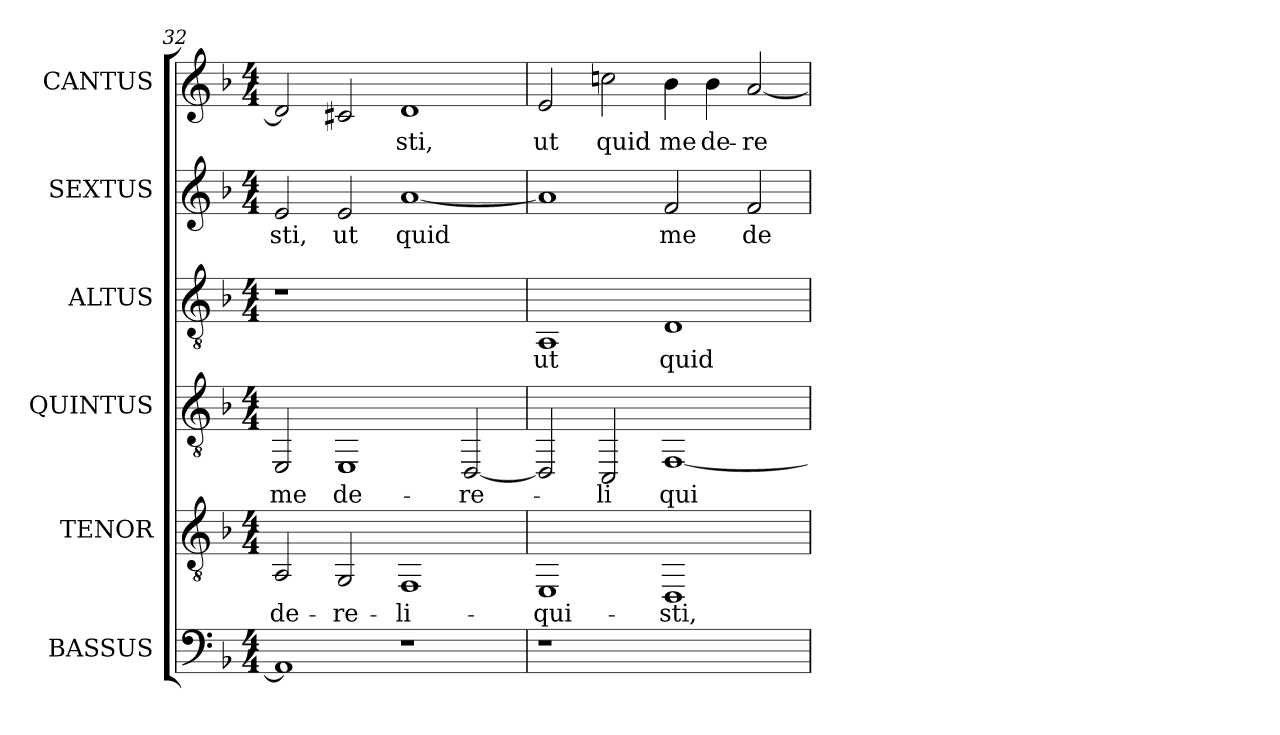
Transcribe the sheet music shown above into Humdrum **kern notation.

**kern	**kern	**text	**kern	**text	**kern	**text	**kern	**text	**kern	**text
*part6	*part5	*part5	*part4	*part4	*part3	*part3	*part2	*part2	*part1	*part1
*staff6	*staff5	*staff5	*staff4	*staff4	*staff3	*staff3	*staff2	*staff2	*staff1	*staff1
*I"BASSUS	*I"TENOR	*	*I"QUINTUS	*	*I"ALTUS	*	*I"SEXTUS	*	*I"CANTUS	*
*I'B.	*I'T.	*	*I'Q.	*	*I'A.	*	*I'S.	*	*I'C.	*
*clefF4	*clefGv2	*	*clefGv2	*	*clefGv2	*	*clefG2	*	*clefG2	*
*k[b-]	*k[b-]	*	*k[b-]	*	*k[b-]	*	*k[b-]	*	*k[b-]	*
*d:	*d:	*	*d:	*	*d:	*	*d:	*	*d:	*
*M4/4	*M4/4	*	*M4/4	*	*M4/4	*	*M4/4	*	*M4/4	*
=32	=32	=32	=32	=32	=32	=32	=32	=32	=32	=32
!	!	!LO:LY:b:color=#000000	!	!	!	!	!	!	!	!
!	!	!	!	!LO:LY:b:color=#000000	!LO:N:vis=1	!	!	!	!	!
!	!	!	!	!	!	!	!	!LO:LY:b:color=#000000	!	!
1AAi]	2AAi/	de-	2EEi/	me	1r	.	2ei/	-sti,	2di/]	.
!	!	!LO:LY:b:color=#000000	!	!	!	!	!	!	!	!
!	!	!	!	!LO:LY:b:color=#000000	!	!	!	!	!	!
!	!	!	!	!	!	!	!	!LO:LY:b:color=#000000	!	!
.	2GGi/	-re-	1EEi	de-	.	.	2ei/	ut	2c#Xi/	.
!	!	!LO:LY:b:color=#000000	!	!	!	!	!	!	!	!
!	!	!	!	!	!	!	!	!LO:LY:b:color=#000000	!	!
!	!	!	!	!	!	!	!	!	!	!LO:LY:b:color=#000000
1r	1FFi	-li-	.	.	1ryy	.	[<1ai	quid	1di	-sti,
!	!	!	!	!LO:LY:b:color=#000000	!	!	!	!	!	!
.	.	.	[<2DDi/	-re-	.	.	.	.	.	.
=33	=33	=33	=33	=33	=33	=33	=33	=33	=33	=33
!LO:N:vis=1	!	!	!	!	!	!	!	!	!	!
!	!	!LO:LY:b:color=#000000	!	!	!	!	!	!	!	!
!	!	!	!	!	!	!LO:LY:b:color=#000000	!	!	!	!
!	!	!	!	!	!	!	!	!	!	!LO:LY:b:color=#000000
1r	1EEi	-qui-	2DDi/]	.	1AAi	ut	1ai]	.	2ei/	ut
!	!	!	!	!LO:LY:b:color=#000000	!	!	!	!	!	!
!	!	!	!	!	!	!	!	!	!	!LO:LY:b:color=#000000
.	.	.	2CCi/	-li	.	.	.	.	2ccni\	quid
!	!	!LO:LY:b:color=#000000	!	!	!	!	!	!	!	!
!	!	!	!	!LO:LY:b:color=#000000	!	!	!	!	!	!
!	!	!	!	!	!	!LO:LY:b:color=#000000	!	!	!	!
!	!	!	!	!	!	!	!	!LO:LY:b:color=#000000	!	!
!	!	!	!	!	!	!	!	!	!	!LO:LY:b:color=#000000
1ryy	1DDi	-sti,	[<1FFi	qui-	1Di	quid	2fi/	me	4b-i\	me
!	!	!	!	!	!	!	!	!	!	!LO:LY:b:color=#000000
.	.	.	.	.	.	.	.	.	4b-i\	de-
!	!	!	!	!	!	!	!	!LO:LY:b:color=#000000	!	!
!	!	!	!	!	!	!	!	!	!	!LO:LY:b:color=#000000
.	.	.	.	.	.	.	2fi/	de-	[<2ai/	-re-
=	=	=	=	=	=	=	=	=	=	=
*-	*-	*-	*-	*-	*-	*-	*-	*-	*-	*-
